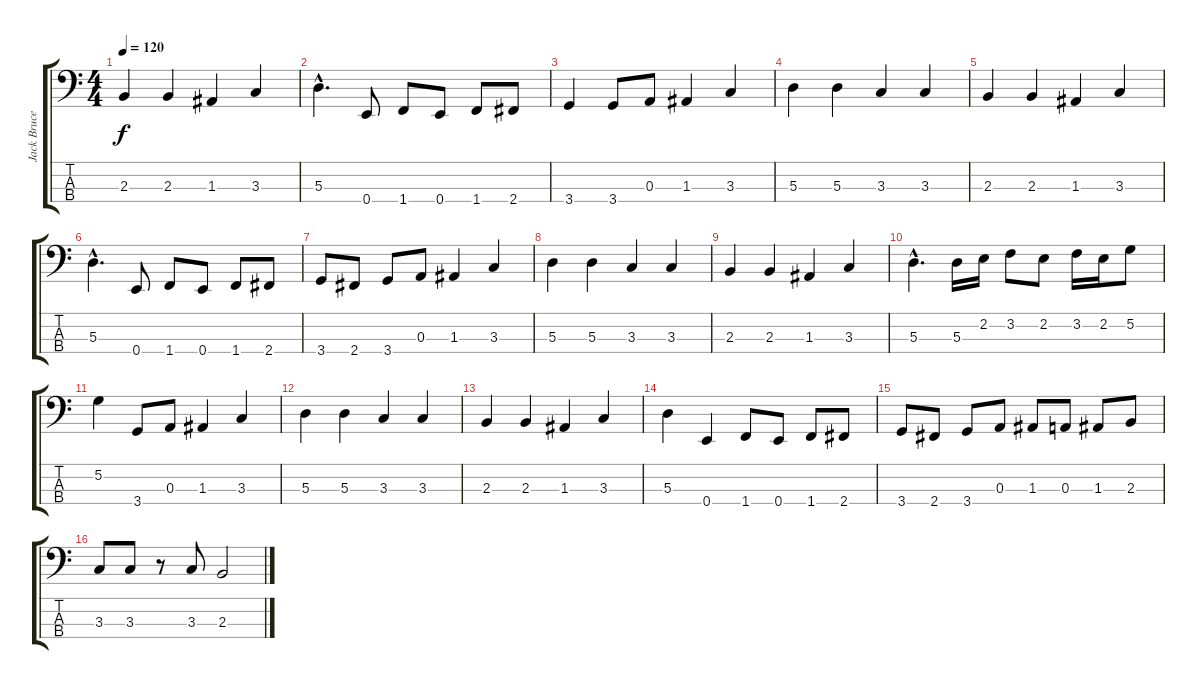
\track ("Jack Bruce" "Jack Bruce") {instrument electricbassfinger}
\staff {score tabs}
\tuning (G2 D2 A1 E1) {hide}
\ts (4 4)
\tempo 120
\clef f4
\ks c
2.3.4{dy f} 2.3.4 1.3.4 3.3.4 |
5.3{hac}.4{d} 0.4.8 1.4.8 0.4.8 1.4.8 2.4.8 |
3.4.4 3.4.8 0.3.8 1.3.4 3.3.4 |
5.3.4 5.3.4 3.3.4 3.3.4 |
2.3.4 2.3.4 1.3.4 3.3.4 |
5.3{hac}.4{d} 0.4.8 1.4.8 0.4.8 1.4.8 2.4.8 |
3.4.8 2.4.8 3.4.8 0.3.8 1.3.4 3.3.4 |
5.3.4 5.3.4 3.3.4 3.3.4 |
2.3.4 2.3.4 1.3.4 3.3.4 |
5.3{hac}.4{d} 5.3.16 2.2.16 3.2.8 2.2.8 3.2.16 2.2.16 5.2.8 |
5.2.4 3.4.8 0.3.8 1.3.4 3.3.4 |
5.3.4 5.3.4 3.3.4 3.3.4 |
2.3.4 2.3.4 1.3.4 3.3.4 |
5.3.4 0.4.4 1.4.8 0.4.8 1.4.8 2.4.8 |
3.4.8 2.4.8 3.4.8 0.3.8 1.3.8 0.3.8 1.3.8 2.3.8 |
3.3.8 3.3.8 r.8 3.3.8 2.3.2
